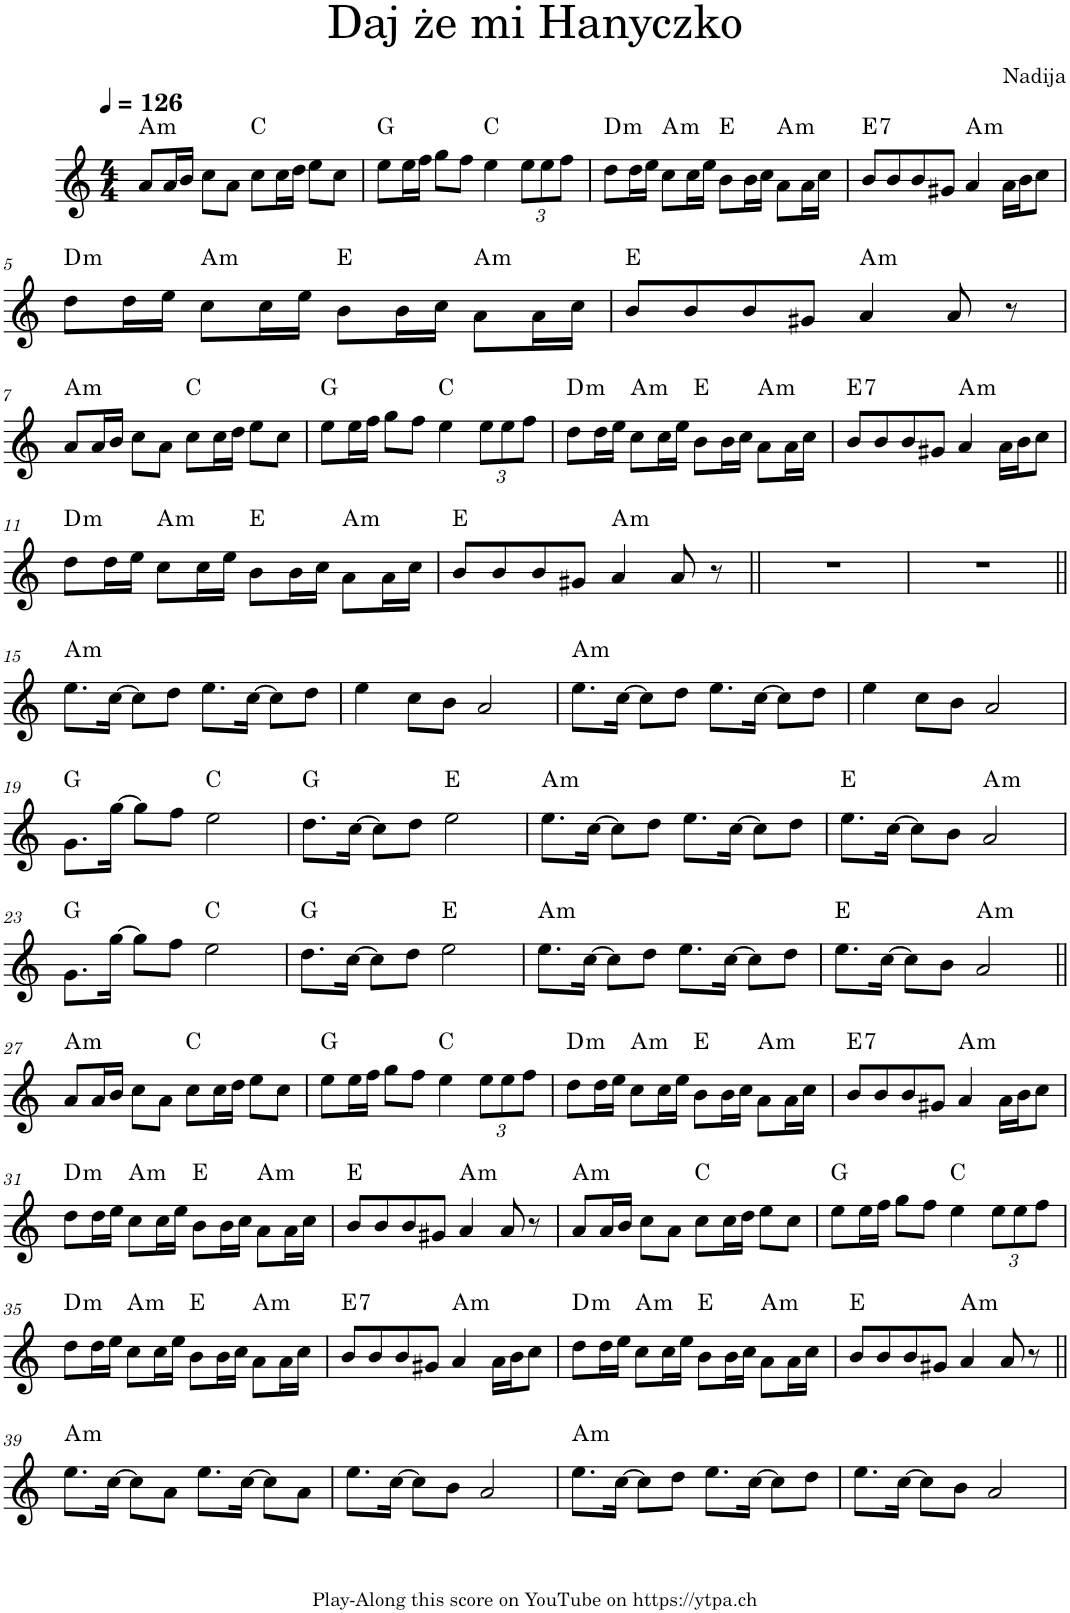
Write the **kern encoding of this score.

**kern	**harte
*part1	*part1
*staff1	*
*I"Piano	*
*I'Pno.	*
*clefG2	*
*k[]	*
*M4/4	*
*MM126	*
=1	=1
!	!LO:H:kt=m
8a/L	A:min
16a/L	.
16b/JJ	.
8cc\L	.
8a\J	.
8cc\L	C:maj
16cc\L	.
16dd\JJ	.
8ee\L	.
8cc\J	.
=2	=2
8ee\L	G:maj
16ee\L	.
16ff\JJ	.
8gg\L	.
8ff\J	.
4ee\	C:maj
*Xbrackettup	*
12ee\L	.
12ee\	.
12ff\J	.
=3	=3
!	!LO:H:kt=m
8dd\L	D:min
16dd\L	.
16ee\JJ	.
!	!LO:H:kt=m
8cc\L	A:min
16cc\L	.
16ee\JJ	.
8b\L	E:maj
16b\L	.
16cc\JJ	.
!	!LO:H:kt=m
8a\L	A:min
16a\L	.
16cc\JJ	.
=4	=4
!	!LO:H:kt=7
8b/L	E:7
8b/	.
8b/	.
8g#X/J	.
!	!LO:H:kt=m
4a/	A:min
16a\LL	.
16b\J	.
8cc\J	.
!!LO:LB:g=z
=5	=5
!	!LO:H:kt=m
8dd\L	D:min
16dd\L	.
16ee\JJ	.
!	!LO:H:kt=m
8cc\L	A:min
16cc\L	.
16ee\JJ	.
8b\L	E:maj
16b\L	.
16cc\JJ	.
!	!LO:H:kt=m
8a\L	A:min
16a\L	.
16cc\JJ	.
=6	=6
8b/L	E:maj
8b/	.
8b/	.
8g#X/J	.
!	!LO:H:kt=m
4a/	A:min
8a/	.
8r	.
!!LO:LB:g=z
=7	=7
!	!LO:H:kt=m
8a/L	A:min
16a/L	.
16b/JJ	.
8cc\L	.
8a\J	.
8cc\L	C:maj
16cc\L	.
16dd\JJ	.
8ee\L	.
8cc\J	.
=8	=8
8ee\L	G:maj
16ee\L	.
16ff\JJ	.
8gg\L	.
8ff\J	.
4ee\	C:maj
12ee\L	.
12ee\	.
12ff\J	.
=9	=9
!	!LO:H:kt=m
8dd\L	D:min
16dd\L	.
16ee\JJ	.
!	!LO:H:kt=m
8cc\L	A:min
16cc\L	.
16ee\JJ	.
8b\L	E:maj
16b\L	.
16cc\JJ	.
!	!LO:H:kt=m
8a\L	A:min
16a\L	.
16cc\JJ	.
=10	=10
!	!LO:H:kt=7
8b/L	E:7
8b/	.
8b/	.
8g#X/J	.
!	!LO:H:kt=m
4a/	A:min
16a\LL	.
16b\J	.
8cc\J	.
!!LO:LB:g=z
=11	=11
!	!LO:H:kt=m
8dd\L	D:min
16dd\L	.
16ee\JJ	.
!	!LO:H:kt=m
8cc\L	A:min
16cc\L	.
16ee\JJ	.
8b\L	E:maj
16b\L	.
16cc\JJ	.
!	!LO:H:kt=m
8a\L	A:min
16a\L	.
16cc\JJ	.
=12	=12
8b/L	E:maj
8b/	.
8b/	.
8g#X/J	.
!	!LO:H:kt=m
4a/	A:min
8a/	.
8r	.
=13||	=13||
1r	.
=14	=14
1r	.
!!LO:LB:g=z
=15||	=15||
!	!LO:H:kt=m
8.ee\L	A:min
[16cc\Jk	.
8cc\L]	.
8dd\J	.
8.ee\L	.
[16cc\Jk	.
8cc\L]	.
8dd\J	.
=16	=16
4ee\	.
8cc\L	.
8b\J	.
2a/	.
=17	=17
!	!LO:H:kt=m
8.ee\L	A:min
[16cc\Jk	.
8cc\L]	.
8dd\J	.
8.ee\L	.
[16cc\Jk	.
8cc\L]	.
8dd\J	.
=18	=18
4ee\	.
8cc\L	.
8b\J	.
2a/	.
!!LO:LB:g=z
=19	=19
8.g\L	G:maj
[16gg\Jk	.
8gg\L]	.
8ff\J	.
2ee\	C:maj
=20	=20
8.dd\L	G:maj
[16cc\Jk	.
8cc\L]	.
8dd\J	.
2ee\	E:maj
=21	=21
!	!LO:H:kt=m
8.ee\L	A:min
[16cc\Jk	.
8cc\L]	.
8dd\J	.
8.ee\L	.
[16cc\Jk	.
8cc\L]	.
8dd\J	.
=22	=22
8.ee\L	E:maj
[16cc\Jk	.
8cc\L]	.
8b\J	.
!	!LO:H:kt=m
2a/	A:min
!!LO:LB:g=z
=23	=23
8.g\L	G:maj
[16gg\Jk	.
8gg\L]	.
8ff\J	.
2ee\	C:maj
=24	=24
8.dd\L	G:maj
[16cc\Jk	.
8cc\L]	.
8dd\J	.
2ee\	E:maj
=25	=25
!	!LO:H:kt=m
8.ee\L	A:min
[16cc\Jk	.
8cc\L]	.
8dd\J	.
8.ee\L	.
[16cc\Jk	.
8cc\L]	.
8dd\J	.
=26	=26
8.ee\L	E:maj
[16cc\Jk	.
8cc\L]	.
8b\J	.
!	!LO:H:kt=m
2a/	A:min
!!LO:LB:g=z
=27||	=27||
!	!LO:H:kt=m
8a/L	A:min
16a/L	.
16b/JJ	.
8cc\L	.
8a\J	.
8cc\L	C:maj
16cc\L	.
16dd\JJ	.
8ee\L	.
8cc\J	.
=28	=28
8ee\L	G:maj
16ee\L	.
16ff\JJ	.
8gg\L	.
8ff\J	.
4ee\	C:maj
12ee\L	.
12ee\	.
12ff\J	.
=29	=29
!	!LO:H:kt=m
8dd\L	D:min
16dd\L	.
16ee\JJ	.
!	!LO:H:kt=m
8cc\L	A:min
16cc\L	.
16ee\JJ	.
8b\L	E:maj
16b\L	.
16cc\JJ	.
!	!LO:H:kt=m
8a\L	A:min
16a\L	.
16cc\JJ	.
=30	=30
!	!LO:H:kt=7
8b/L	E:7
8b/	.
8b/	.
8g#X/J	.
!	!LO:H:kt=m
4a/	A:min
16a\LL	.
16b\J	.
8cc\J	.
!!LO:LB:g=z
=31	=31
!	!LO:H:kt=m
8dd\L	D:min
16dd\L	.
16ee\JJ	.
!	!LO:H:kt=m
8cc\L	A:min
16cc\L	.
16ee\JJ	.
8b\L	E:maj
16b\L	.
16cc\JJ	.
!	!LO:H:kt=m
8a\L	A:min
16a\L	.
16cc\JJ	.
=32	=32
8b/L	E:maj
8b/	.
8b/	.
8g#X/J	.
!	!LO:H:kt=m
4a/	A:min
8a/	.
8r	.
=33	=33
!	!LO:H:kt=m
8a/L	A:min
16a/L	.
16b/JJ	.
8cc\L	.
8a\J	.
8cc\L	C:maj
16cc\L	.
16dd\JJ	.
8ee\L	.
8cc\J	.
=34	=34
8ee\L	G:maj
16ee\L	.
16ff\JJ	.
8gg\L	.
8ff\J	.
4ee\	C:maj
12ee\L	.
12ee\	.
12ff\J	.
!!LO:LB:g=z
=35	=35
!	!LO:H:kt=m
8dd\L	D:min
16dd\L	.
16ee\JJ	.
!	!LO:H:kt=m
8cc\L	A:min
16cc\L	.
16ee\JJ	.
8b\L	E:maj
16b\L	.
16cc\JJ	.
!	!LO:H:kt=m
8a\L	A:min
16a\L	.
16cc\JJ	.
=36	=36
!	!LO:H:kt=7
8b/L	E:7
8b/	.
8b/	.
8g#X/J	.
!	!LO:H:kt=m
4a/	A:min
16a\LL	.
16b\J	.
8cc\J	.
=37	=37
!	!LO:H:kt=m
8dd\L	D:min
16dd\L	.
16ee\JJ	.
!	!LO:H:kt=m
8cc\L	A:min
16cc\L	.
16ee\JJ	.
8b\L	E:maj
16b\L	.
16cc\JJ	.
!	!LO:H:kt=m
8a\L	A:min
16a\L	.
16cc\JJ	.
=38	=38
8b/L	E:maj
8b/	.
8b/	.
8g#X/J	.
!	!LO:H:kt=m
4a/	A:min
8a/	.
8r	.
!!LO:LB:g=z
=39||	=39||
!	!LO:H:kt=m
8.ee\L	A:min
[16cc\Jk	.
8cc\L]	.
8a\J	.
8.ee\L	.
[16cc\Jk	.
8cc\L]	.
8a\J	.
=40	=40
8.ee\L	.
[16cc\Jk	.
8cc\L]	.
8b\J	.
2a/	.
=41	=41
!	!LO:H:kt=m
8.ee\L	A:min
[16cc\Jk	.
8cc\L]	.
8dd\J	.
8.ee\L	.
[16cc\Jk	.
8cc\L]	.
8dd\J	.
=42	=42
8.ee\L	.
[16cc\Jk	.
8cc\L]	.
8b\J	.
2a/	.
=	=
*-	*-
